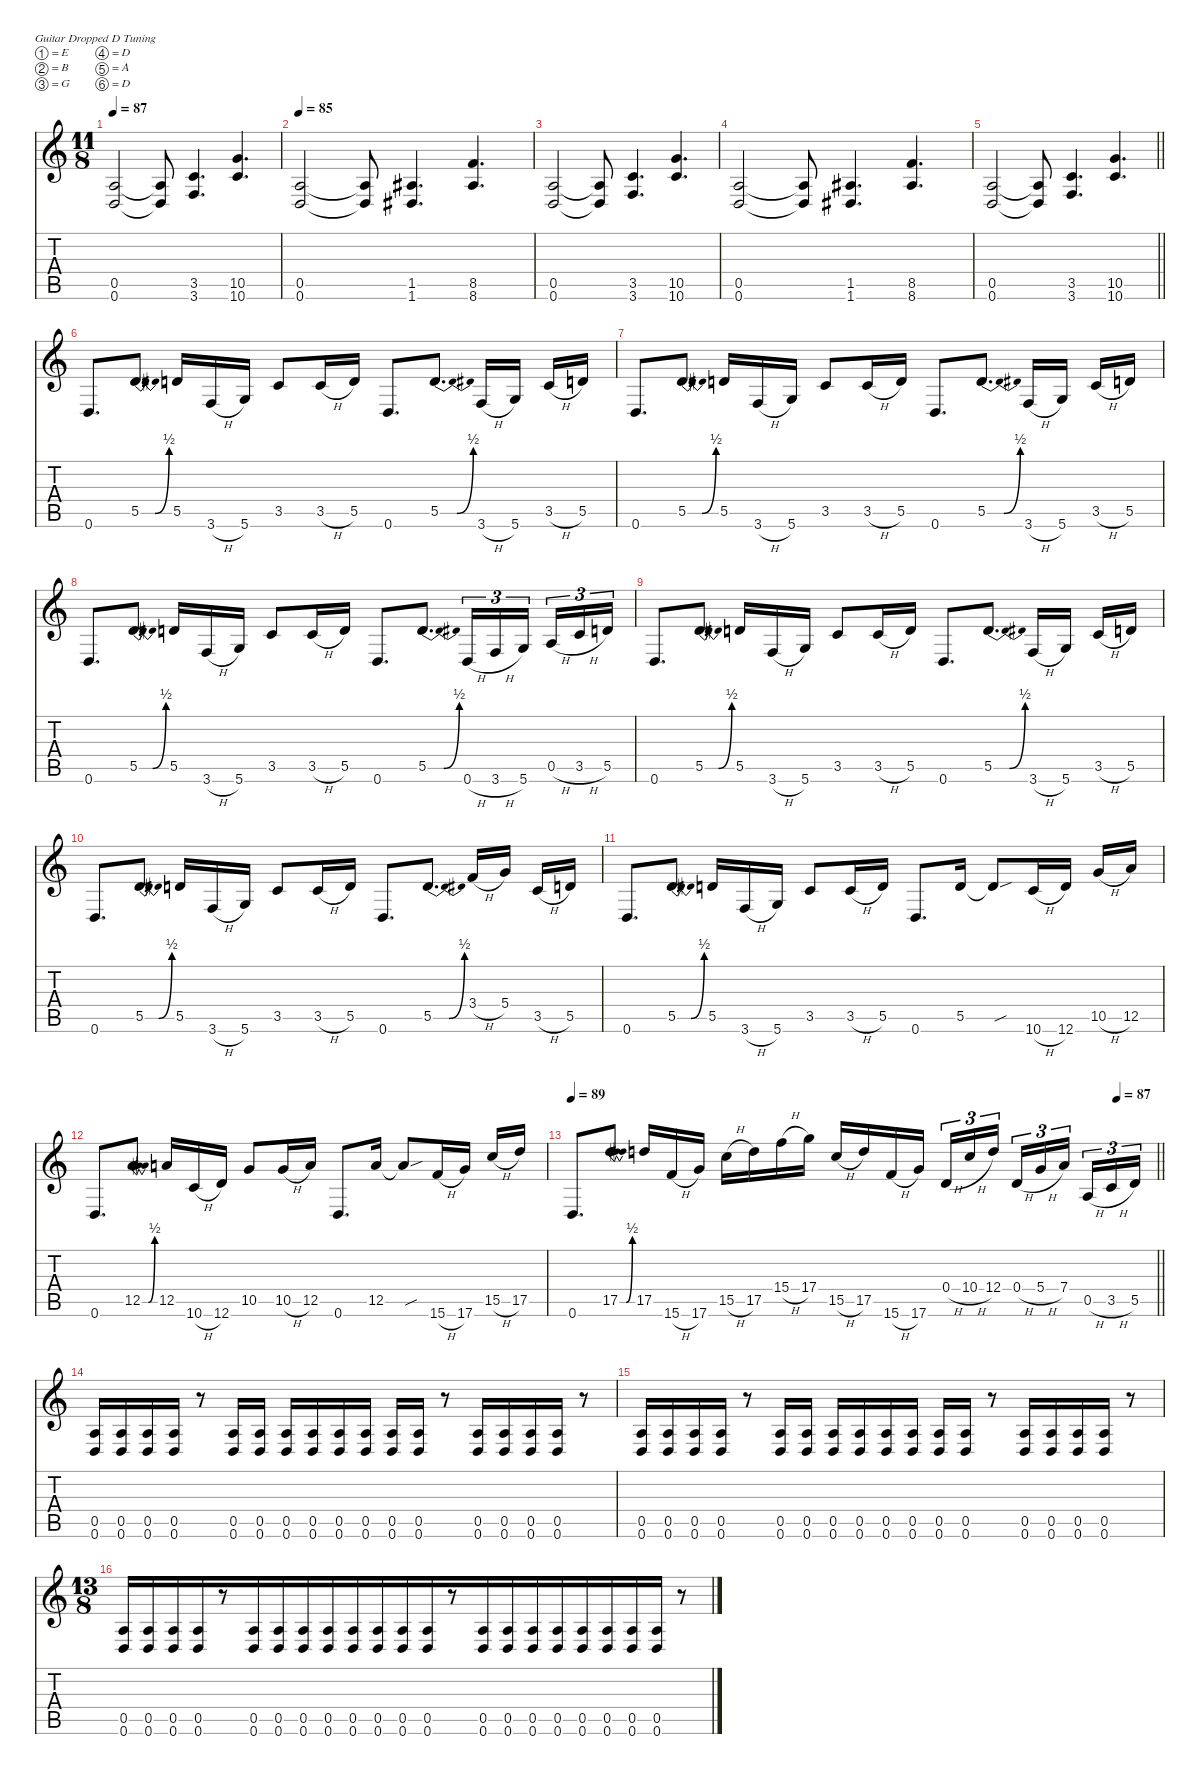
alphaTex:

\defaultSystemsLayout 4
\hideDynamics
\bracketExtendMode nobrackets
\singleTrackTrackNamePolicy hidden
\multiTrackTrackNamePolicy hidden
\otherSystemsTrackNameOrientation horizontal
\track ("Left Guitar" "dist.guit.") {mute instrument distortionguitar}
\staff {score tabs}
\tuning (E4 B3 G3 D3 A2 D2)
\ts (11 8)
\tempo 87
\clef g2
\ks c
(0.5 0.6).2{dy f beam Up} (0.5{t} 0.6{t}).8{beam Up} (3.5 3.6).4{d beam Up} (10.5 10.6).4{d beam Up} |
\tempo 85
(0.5 0.6).2{beam Up} (0.5{t} 0.6{t}).8{beam Up} (1.5{acc #} 1.6{acc #}).4{d beam Up} (8.5 8.6{acc #}).4{d beam Up} |
(0.5 0.6).2{beam Up} (0.5{t} 0.6{t}).8{beam Up} (3.5 3.6).4{d beam Up} (10.5 10.6).4{d beam Up} |
(0.5 0.6).2{beam Up} (0.5{t} 0.6{t}).8{beam Up} (1.5{acc #} 1.6{acc #}).4{d beam Up} (8.5 8.6{acc #}).4{d beam Up} |
\barLineRight lightlight
(0.5 0.6).2{beam Up} (0.5{t} 0.6{t}).8{beam Up} (3.5 3.6).4{d beam Up} (10.5 10.6).4{d beam Up} |
\section ("" "")
0.6.8{d beam Up} 5.5{be (bendrelease 0 0 15 2 54.999998399999996 2 9.999999599999999 0)}.8{beam Up} 5.5.16{beam Up} 3.6{h}.16{beam Up} 5.6.16{dy ff beam Up} 3.5.8{dy f beam Up} 3.5{h}.16{beam Up} 5.5.16{dy ff beam Up} 0.6.8{d dy f beam Up} 5.5{be (bendrelease 0 0 25.0000008 2 30 2 19.999999199999998 0)}.8{d beam Up} 3.6{h}.16{beam Up} 5.6.16{dy ff beam Up} 3.5{h}.16{dy f beam Up} 5.5.16{dy ff beam Up} |
0.6.8{d dy f beam Up} 5.5{be (bendrelease 0 0 15 2 54.999998399999996 2 9.999999599999999 0)}.8{beam Up} 5.5.16{beam Up} 3.6{h}.16{beam Up} 5.6.16{dy ff beam Up} 3.5.8{dy f beam Up} 3.5{h}.16{beam Up} 5.5.16{dy ff beam Up} 0.6.8{d dy f beam Up} 5.5{be (bendrelease 0 0 25.0000008 2 30 2 19.999999199999998 0)}.8{d beam Up} 3.6{h}.16{beam Up} 5.6.16{dy ff beam Up} 3.5{h}.16{dy f beam Up} 5.5.16{dy ff beam Up} |
0.6.8{d dy f beam Up} 5.5{be (bendrelease 0 0 15 2 54.999998399999996 2 9.999999599999999 0)}.8{beam Up} 5.5.16{beam Up} 3.6{h}.16{beam Up} 5.6.16{dy ff beam Up} 3.5.8{dy f beam Up} 3.5{h}.16{beam Up} 5.5.16{dy ff beam Up} 0.6.8{d dy f beam Up} 5.5{be (bendrelease 0 0 25.0000008 2 30 2 19.999999199999998 0)}.8{d beam Up} 0.6{h}.16{tu (3 2) beam Up} 3.6{h}.16{tu (3 2) dy ff beam Up} 5.6.16{tu (3 2) beam Up} 0.5{h}.16{tu (3 2) dy f beam Up} 3.5{h}.16{tu (3 2) dy ff beam Up} 5.5.16{tu (3 2) beam Up} |
0.6.8{d dy f beam Up} 5.5{be (bendrelease 0 0 15 2 54.999998399999996 2 9.999999599999999 0)}.8{beam Up} 5.5.16{beam Up} 3.6{h}.16{beam Up} 5.6.16{dy ff beam Up} 3.5.8{dy f beam Up} 3.5{h}.16{beam Up} 5.5.16{dy ff beam Up} 0.6.8{d dy f beam Up} 5.5{be (bendrelease 0 0 25.0000008 2 30 2 19.999999199999998 0)}.8{d beam Up} 3.6{h}.16{beam Up} 5.6.16{dy ff beam Up} 3.5{h}.16{dy f beam Up} 5.5.16{dy ff beam Up} |
0.6.8{d dy f beam Up} 5.5{be (bendrelease 0 0 15 2 54.999998399999996 2 9.999999599999999 0)}.8{beam Up} 5.5.16{beam Up} 3.6{h}.16{beam Up} 5.6.16{dy ff beam Up} 3.5.8{dy f beam Up} 3.5{h}.16{beam Up} 5.5.16{dy ff beam Up} 0.6.8{d dy f beam Up} 5.5{be (bendrelease 0 0 25.0000008 2 30 2 19.999999199999998 0)}.8{d beam Up} 3.4{h}.16{beam Up} 5.4.16{dy ff beam Up} 3.5{h}.16{dy f beam Up} 5.5.16{dy ff beam Up} |
0.6.8{d dy f beam Up} 5.5{be (bendrelease 0 0 15 2 54.999998399999996 2 9.999999599999999 0)}.8{beam Up} 5.5.16{beam Up} 3.6{h}.16{beam Up} 5.6.16{dy ff beam Up} 3.5.8{dy f beam Up} 3.5{h}.16{beam Up} 5.5.16{dy ff beam Up} 0.6.8{d dy f beam Up} 5.5.16{beam Up} 5.5{sou t}.8{beam Up} 10.6{h}.16{beam Up} 12.6.16{dy ff beam Up} 10.5{h}.16{dy f beam Up} 12.5.16{dy ff beam Up} |
0.6.8{d dy f beam Up} 12.5{be (bendrelease 0 0 15 2 54.999998399999996 2 9.999999599999999 0)}.8{beam Up} 12.5.16{beam Up} 10.6{h}.16{beam Up} 12.6.16{dy ff beam Up} 10.5.8{dy f beam Up} 10.5{h}.16{beam Up} 12.5.16{dy ff beam Up} 0.6.8{d dy f beam Up} 12.5.16{beam Up} 12.5{sou t}.8{beam Up} 15.6{h}.16{beam Up} 17.6.16{dy ff beam Up} 15.5{h}.16{dy f beam Up} 17.5.16{dy ff beam Up} |
\tempo 89
\tempo (87 0.931818)
\barLineRight lightlight
0.6.8{d dy f beam Up} 17.5{be (bendrelease 0 0 15 2 54.999998399999996 2 9.999999599999999 0)}.8{beam Up} 17.5.16{beam Up} 15.6{h}.16{beam Down} 17.6.16{dy ff beam Down} 15.5{h}.16{dy f beam Down} 17.5.16{dy ff beam Down} 15.4{h}.16{dy f beam Down} 17.4.16{dy ff beam Down} 15.5{h}.16{dy f beam Up} 17.5.16{dy ff beam Up} 15.6{h}.16{dy f beam Up} 17.6.16{dy ff beam Up} 0.4{h}.16{tu (3 2) dy f beam Up} 10.4{h}.16{tu (3 2) dy ff beam Up} 12.4.16{tu (3 2) beam Up} 0.4{h}.16{tu (3 2) dy f beam Up} 5.4{h}.16{tu (3 2) dy ff beam Up} 7.4.16{tu (3 2) beam Up} 0.5{h}.16{tu (3 2) dy f beam Up} 3.5{h}.16{tu (3 2) dy ff beam Up} 5.5.16{tu (3 2) beam Up} |
\section ("" "")
(0.5 0.6).16{dy f beam Up} (0.5 0.6).16{beam Up} (0.5 0.6).16{beam Up} (0.5 0.6).16{beam Up} r.8{beam Up} (0.5 0.6).16{beam Up} (0.5 0.6).16{beam Up} (0.5 0.6).16{beam Up} (0.5 0.6).16{beam Up} (0.5 0.6).16{beam Up} (0.5 0.6).16{beam Up} (0.5 0.6).16{beam Up} (0.5 0.6).16{beam Up} r.8{beam Up} (0.5 0.6).16{beam Up} (0.5 0.6).16{beam Up} (0.5 0.6).16{beam Up} (0.5 0.6).16{beam Up} r.8{beam Up} |
(0.5 0.6).16{beam Up} (0.5 0.6).16{beam Up} (0.5 0.6).16{beam Up} (0.5 0.6).16{beam Up} r.8{beam Up} (0.5 0.6).16{beam Up} (0.5 0.6).16{beam Up} (0.5 0.6).16{beam Up} (0.5 0.6).16{beam Up} (0.5 0.6).16{beam Up} (0.5 0.6).16{beam Up} (0.5 0.6).16{beam Up} (0.5 0.6).16{beam Up} r.8{beam Up} (0.5 0.6).16{beam Up} (0.5 0.6).16{beam Up} (0.5 0.6).16{beam Up} (0.5 0.6).16{beam Up} r.8{beam Up} |
\ts (13 8)
\beaming (8 13)
(0.5 0.6).16{beam Up} (0.5 0.6).16{beam Up} (0.5 0.6).16{beam Up} (0.5 0.6).16{beam Up} r.8{beam Up} (0.5 0.6).16{beam Up} (0.5 0.6).16{beam Up} (0.5 0.6).16{beam Up} (0.5 0.6).16{beam Up} (0.5 0.6).16{beam Up} (0.5 0.6).16{beam Up} (0.5 0.6).16{beam Up} (0.5 0.6).16{beam Up} r.8{beam Up} (0.5 0.6).16{beam Up} (0.5 0.6).16{beam Up} (0.5 0.6).16{beam Up} (0.5 0.6).16{beam Up} (0.5 0.6).16{beam Up} (0.5 0.6).16{beam Up} (0.5 0.6).16{beam Up} (0.5 0.6).16{beam Up} r.8{beam Up}
